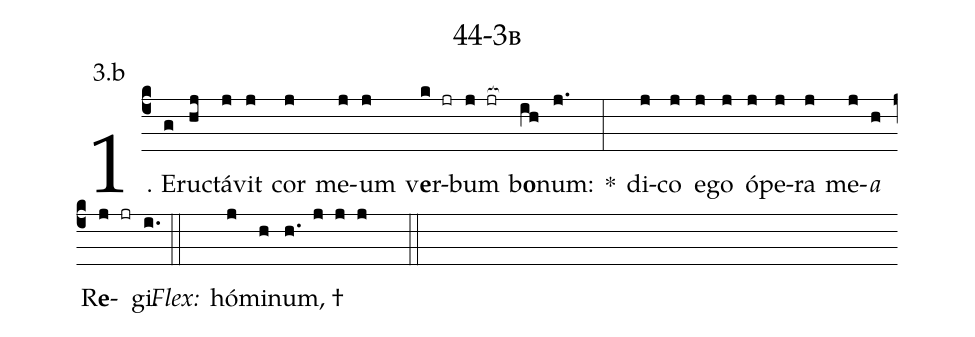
name: 44-3b;
annotation: 3.b;
%%
(c4)1. E(g)ruc(hj)tá(j)vit(j) cor(j) me(j)um(j) v<b>e</b>r(k jr)bum(j jr[ocb:1{]) b<b>o</b>(ih[ocb:0}])num:(j.) *(:) di(j)co(j) e(j)go(j) ó(j)pe(j)ra(j) me(j)<i>a</i>(h) R<b>e</b>(j jr)gi.(i.) (::)
<i>Flex:</i>()  hó(j)mi(h)num, †(h. j j j  ::)
